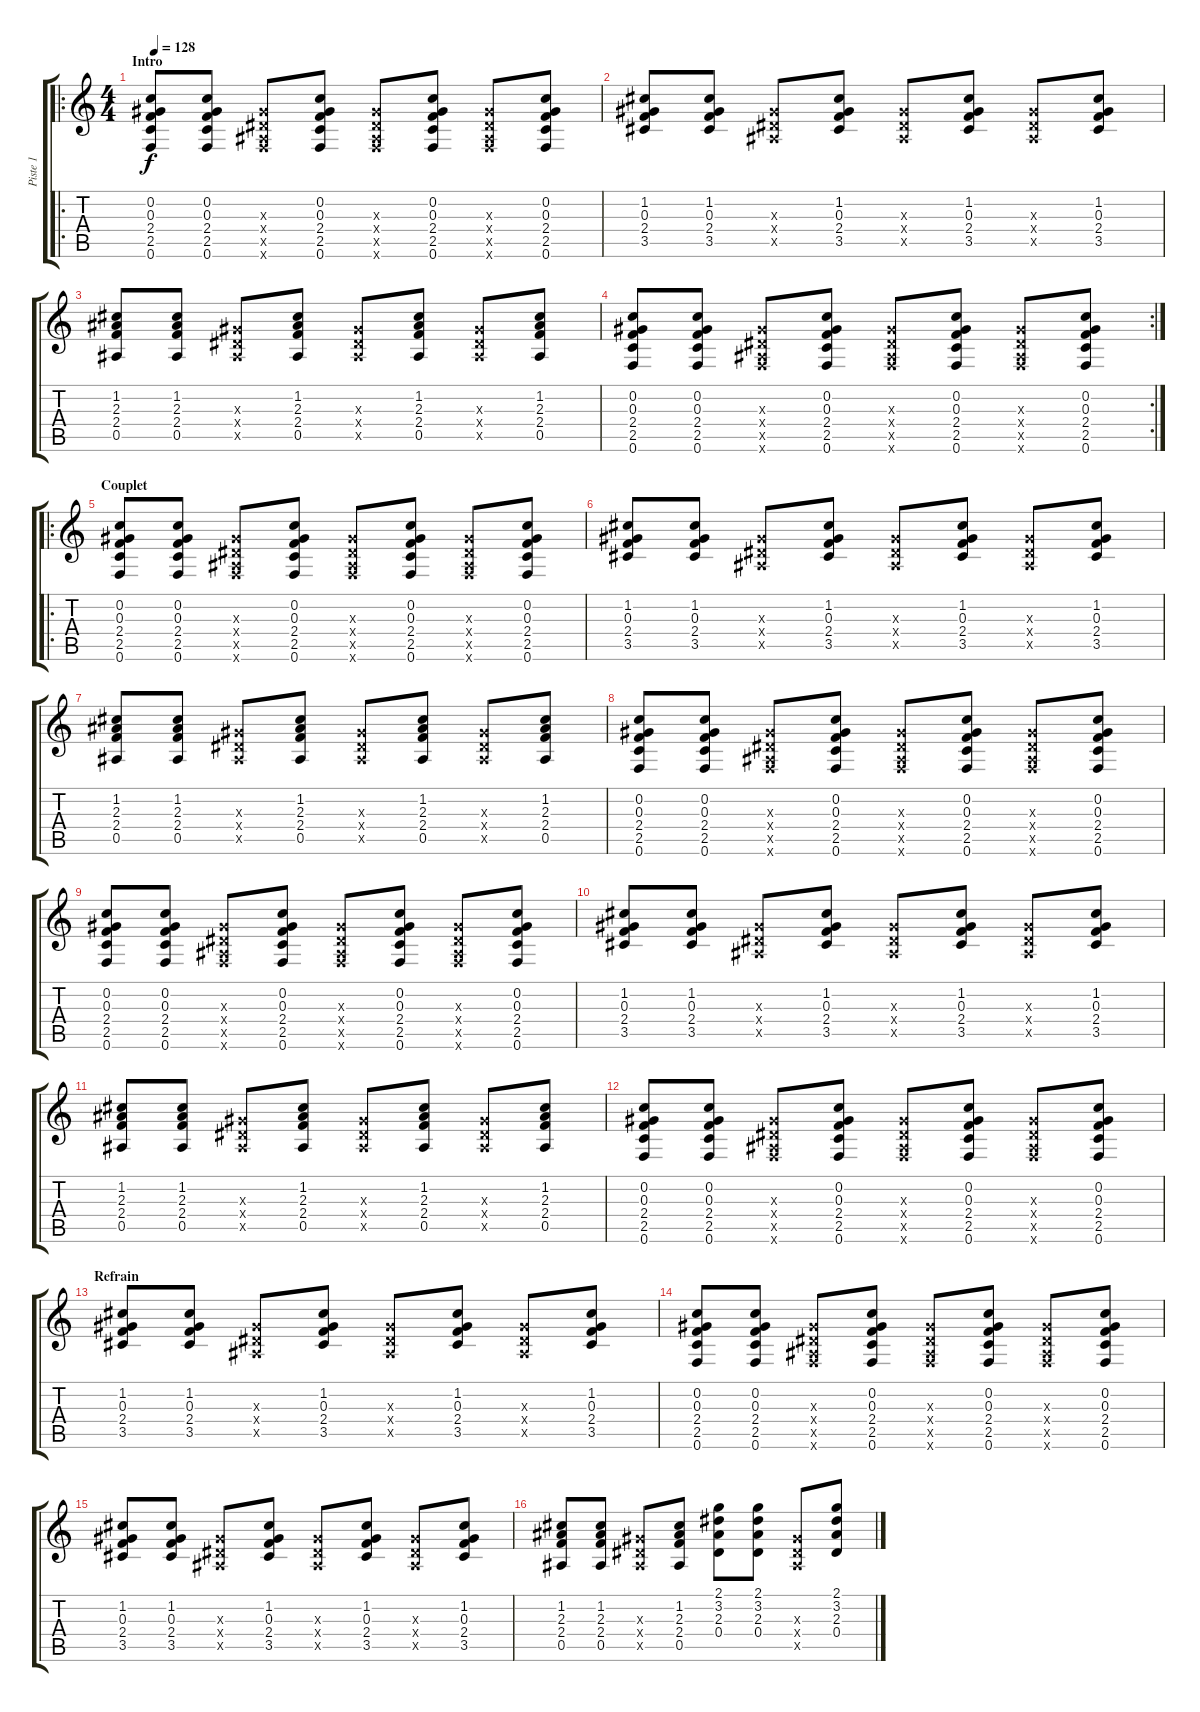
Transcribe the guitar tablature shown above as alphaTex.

\track ("Piste 1" "Piste 1") {instrument acousticguitarnylon}
\staff {score tabs}
\tuning (F4 C4 Ab3 Eb3 Bb2 F2) {hide}
\ro
\ts (4 4)
\section ("" "Intro")
\tempo 128
\clef g2
\ks c
(0.2 0.3 2.4 2.5 0.6).8{txt "" dy f instrument acousticguitarnylon} (0.2 0.3 2.4 2.5 0.6).8 (0.3{x} 0.4{x} 0.5{x} 0.6{x}).8 (0.2 0.3 2.4 2.5 0.6).8 (0.3{x} 0.4{x} 0.5{x} 0.6{x}).8 (0.2 0.3 2.4 2.5 0.6).8 (0.3{x} 0.4{x} 0.5{x} 0.6{x}).8 (0.2 0.3 2.4 2.5 0.6).8 |
(1.2 0.3 2.4 3.5).8 (1.2 0.3 2.4 3.5).8 (0.3{x} 0.4{x} 0.5{x}).8 (1.2 0.3 2.4 3.5).8 (0.3{x} 0.4{x} 0.5{x}).8 (1.2 0.3 2.4 3.5).8 (0.3{x} 0.4{x} 0.5{x}).8 (1.2 0.3 2.4 3.5).8 |
(1.2 2.3 2.4 0.5).8 (1.2 2.3 2.4 0.5).8 (0.3{x} 0.4{x} 0.5{x}).8 (1.2 2.3 2.4 0.5).8 (0.3{x} 0.4{x} 0.5{x}).8 (1.2 2.3 2.4 0.5).8 (0.3{x} 0.4{x} 0.5{x}).8 (1.2 2.3 2.4 0.5).8 |
\rc 2
(0.2 0.3 2.4 2.5 0.6).8 (0.2 0.3 2.4 2.5 0.6).8 (0.3{x} 0.4{x} 0.5{x} 0.6{x}).8 (0.2 0.3 2.4 2.5 0.6).8 (0.3{x} 0.4{x} 0.5{x} 0.6{x}).8 (0.2 0.3 2.4 2.5 0.6).8 (0.3{x} 0.4{x} 0.5{x} 0.6{x}).8 (0.2 0.3 2.4 2.5 0.6).8 |
\ro
\section ("" "Couplet")
(0.2 0.3 2.4 2.5 0.6).8 (0.2 0.3 2.4 2.5 0.6).8 (0.3{x} 0.4{x} 0.5{x} 0.6{x}).8 (0.2 0.3 2.4 2.5 0.6).8 (0.3{x} 0.4{x} 0.5{x} 0.6{x}).8 (0.2 0.3 2.4 2.5 0.6).8 (0.3{x} 0.4{x} 0.5{x} 0.6{x}).8 (0.2 0.3 2.4 2.5 0.6).8 |
(1.2 0.3 2.4 3.5).8 (1.2 0.3 2.4 3.5).8 (0.3{x} 0.4{x} 0.5{x}).8 (1.2 0.3 2.4 3.5).8 (0.3{x} 0.4{x} 0.5{x}).8 (1.2 0.3 2.4 3.5).8 (0.3{x} 0.4{x} 0.5{x}).8 (1.2 0.3 2.4 3.5).8 |
(1.2 2.3 2.4 0.5).8 (1.2 2.3 2.4 0.5).8 (0.3{x} 0.4{x} 0.5{x}).8 (1.2 2.3 2.4 0.5).8 (0.3{x} 0.4{x} 0.5{x}).8 (1.2 2.3 2.4 0.5).8 (0.3{x} 0.4{x} 0.5{x}).8 (1.2 2.3 2.4 0.5).8 |
(0.2 0.3 2.4 2.5 0.6).8 (0.2 0.3 2.4 2.5 0.6).8 (0.3{x} 0.4{x} 0.5{x} 0.6{x}).8 (0.2 0.3 2.4 2.5 0.6).8 (0.3{x} 0.4{x} 0.5{x} 0.6{x}).8 (0.2 0.3 2.4 2.5 0.6).8 (0.3{x} 0.4{x} 0.5{x} 0.6{x}).8 (0.2 0.3 2.4 2.5 0.6).8 |
(0.2 0.3 2.4 2.5 0.6).8 (0.2 0.3 2.4 2.5 0.6).8 (0.3{x} 0.4{x} 0.5{x} 0.6{x}).8 (0.2 0.3 2.4 2.5 0.6).8 (0.3{x} 0.4{x} 0.5{x} 0.6{x}).8 (0.2 0.3 2.4 2.5 0.6).8 (0.3{x} 0.4{x} 0.5{x} 0.6{x}).8 (0.2 0.3 2.4 2.5 0.6).8 |
(1.2 0.3 2.4 3.5).8 (1.2 0.3 2.4 3.5).8 (0.3{x} 0.4{x} 0.5{x}).8 (1.2 0.3 2.4 3.5).8 (0.3{x} 0.4{x} 0.5{x}).8 (1.2 0.3 2.4 3.5).8 (0.3{x} 0.4{x} 0.5{x}).8 (1.2 0.3 2.4 3.5).8 |
(1.2 2.3 2.4 0.5).8 (1.2 2.3 2.4 0.5).8 (0.3{x} 0.4{x} 0.5{x}).8 (1.2 2.3 2.4 0.5).8 (0.3{x} 0.4{x} 0.5{x}).8 (1.2 2.3 2.4 0.5).8 (0.3{x} 0.4{x} 0.5{x}).8 (1.2 2.3 2.4 0.5).8 |
(0.2 0.3 2.4 2.5 0.6).8 (0.2 0.3 2.4 2.5 0.6).8 (0.3{x} 0.4{x} 0.5{x} 0.6{x}).8 (0.2 0.3 2.4 2.5 0.6).8 (0.3{x} 0.4{x} 0.5{x} 0.6{x}).8 (0.2 0.3 2.4 2.5 0.6).8 (0.3{x} 0.4{x} 0.5{x} 0.6{x}).8 (0.2 0.3 2.4 2.5 0.6).8 |
\section ("" "Refrain")
(1.2 0.3 2.4 3.5).8 (1.2 0.3 2.4 3.5).8 (0.3{x} 0.4{x} 0.5{x}).8 (1.2 0.3 2.4 3.5).8 (0.3{x} 0.4{x} 0.5{x}).8 (1.2 0.3 2.4 3.5).8 (0.3{x} 0.4{x} 0.5{x}).8 (1.2 0.3 2.4 3.5).8 |
(0.2 0.3 2.4 2.5 0.6).8 (0.2 0.3 2.4 2.5 0.6).8 (0.3{x} 0.4{x} 0.5{x} 0.6{x}).8 (0.2 0.3 2.4 2.5 0.6).8 (0.3{x} 0.4{x} 0.5{x} 0.6{x}).8 (0.2 0.3 2.4 2.5 0.6).8 (0.3{x} 0.4{x} 0.5{x} 0.6{x}).8 (0.2 0.3 2.4 2.5 0.6).8 |
(1.2 0.3 2.4 3.5).8 (1.2 0.3 2.4 3.5).8 (0.3{x} 0.4{x} 0.5{x}).8 (1.2 0.3 2.4 3.5).8 (0.3{x} 0.4{x} 0.5{x}).8 (1.2 0.3 2.4 3.5).8 (0.3{x} 0.4{x} 0.5{x}).8 (1.2 0.3 2.4 3.5).8 |
(1.2 2.3 2.4 0.5).8 (1.2 2.3 2.4 0.5).8 (0.3{x} 0.4{x} 0.5{x}).8 (1.2 2.3 2.4 0.5).8 (2.1 3.2 2.3 0.4).8 (2.1 3.2 2.3 0.4).8 (0.3{x} 0.4{x} 0.5{x}).8 (2.1 3.2 2.3 0.4).8
